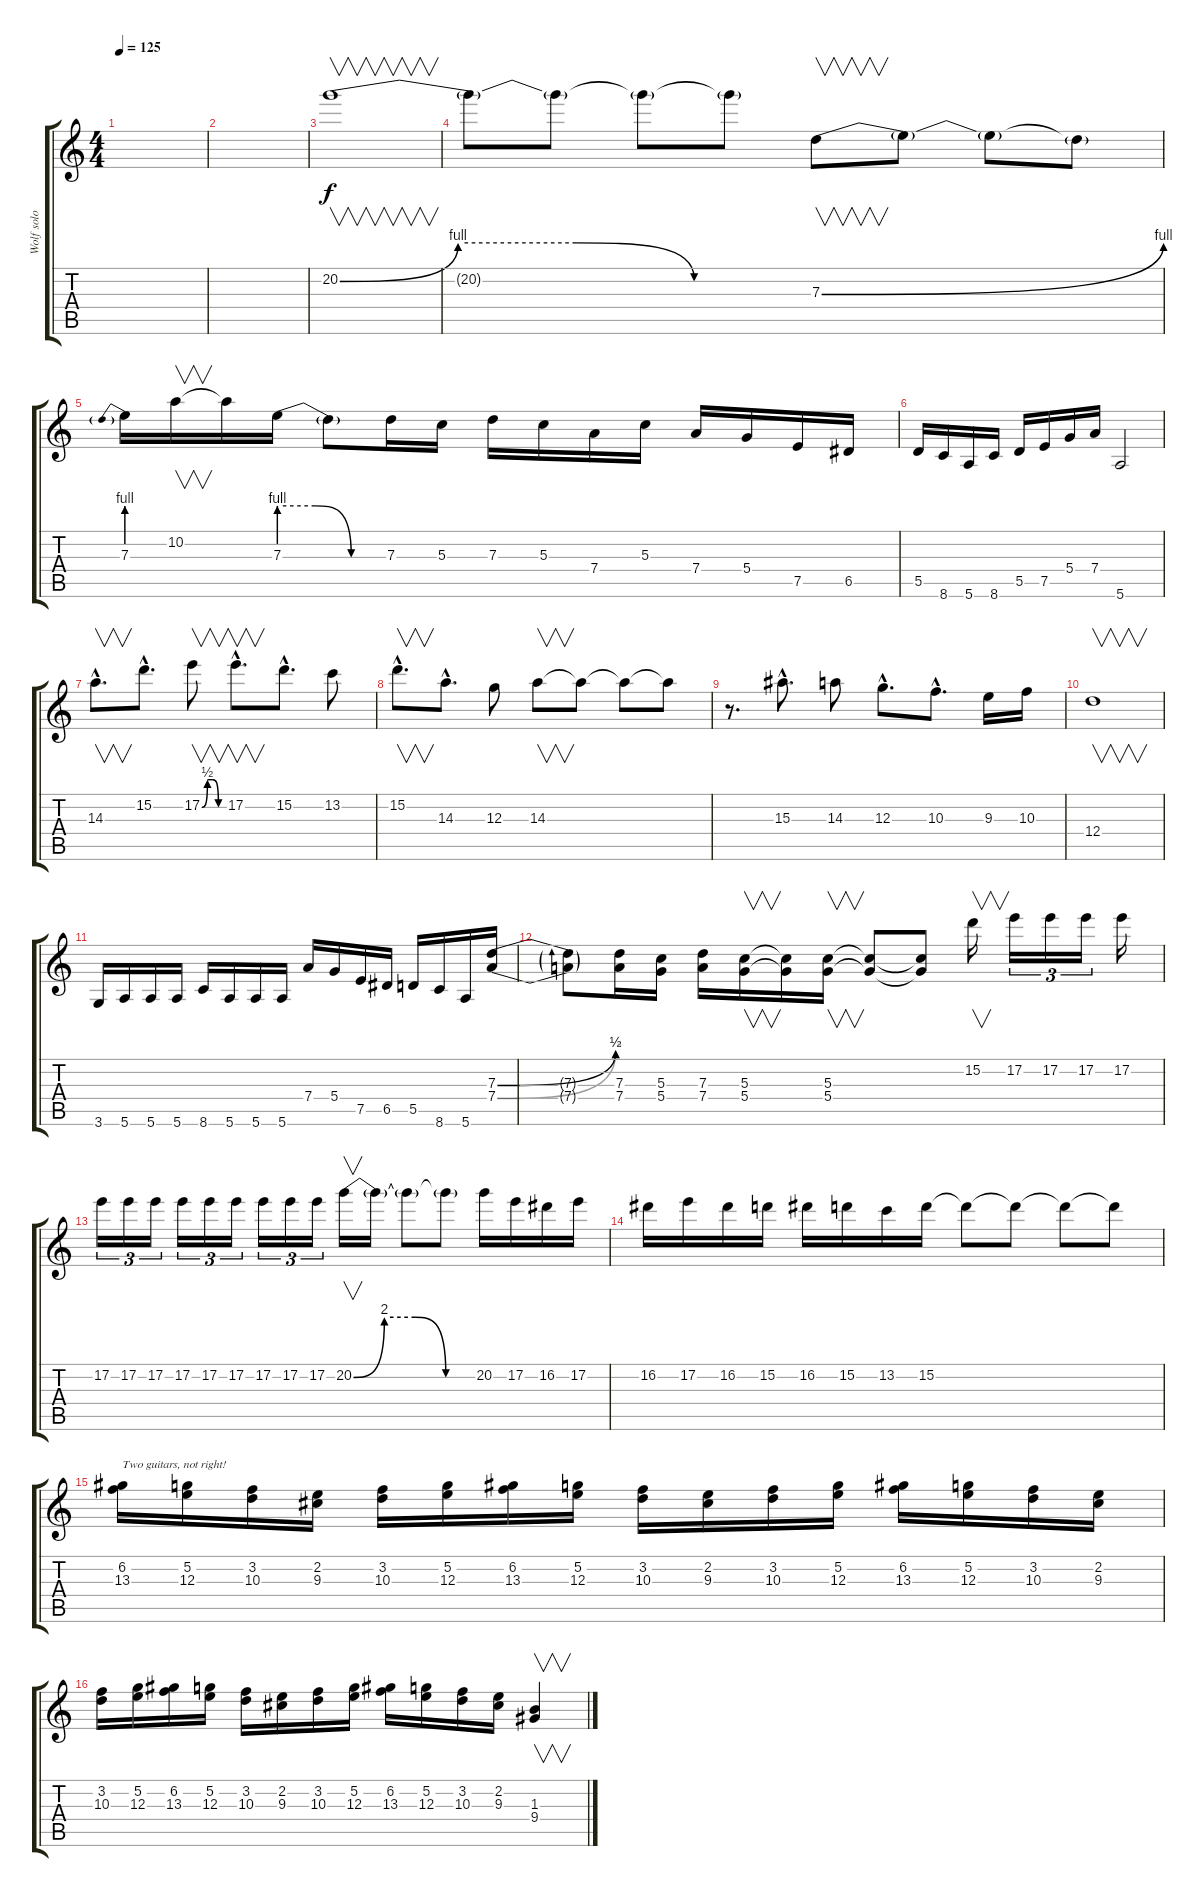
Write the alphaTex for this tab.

\track ("Wolf solo" "Wolf solo") {instrument distortionguitar}
\staff {score tabs}
\tuning (E4 B3 G3 D3 A2 E2) {hide}
\ts (4 4)
\tempo 125
\clef g2
\ks c
|
|
20.2{be (custom 0 0 15 4 30 4 45 0 60 0)}.1{v} |
20.2{t}.8 20.2{t}.8 20.2{t}.8 20.2{t}.8 7.3{be (bend 0 0 60 4)}.8{v} 7.3{t}.8 7.3{t}.8 7.3{t}.8 |
7.3{be (prebend 0 4 60 4)}.16 10.2.16{v} 10.2{t}.16 7.3{be (custom 0 4 20 4 40 0 60 0)}.16 7.3{t}.8 7.3.16 5.3.16 7.3.16 5.3.16 7.4.16 5.3.16 7.4.16 5.4.16 7.5.16 6.5.16 |
5.5.16 8.6.16 5.6.16 8.6.16 5.5.16 7.5.16 5.4.16 7.4.16 5.6.2 |
14.3{hac}.8{v d} 15.2{hac}.8{d} 17.2{be (custom 0 0 15 2 30 2 45 0 60 0)}.8{v} 17.2{hac}.8{v d} 15.2{hac}.8{d} 13.2.8 |
15.2{hac}.8{v d} 14.3{hac}.8{d} 12.3.8 14.3.8{v} 14.3{t}.8 14.3{t}.8 14.3{t}.8 |
r.8{d} 15.3{hac}.8{d} 14.3.8 12.3{hac}.8{d} 10.3{hac}.8{d} 9.3.16 10.3.16 |
12.4.1{v} |
3.6.16 5.6.16 5.6.16 5.6.16 8.6.16 5.6.16 5.6.16 5.6.16 7.4.16 5.4.16 7.5.16 6.5.16 5.5.16 8.6.16 5.6.16 (7.3{be (bend 0 0 60 2)} 7.4{be (bend 0 0 60 1)}).16 |
(7.3{t} 7.4{t}).8 (7.3 7.4).16 (5.3 5.4).16 (7.3 7.4).16 (5.3 5.4).16{v} (5.3{t} 5.4{t}).16 (5.3 5.4).16{v} (5.3{t} 5.4{t}).8 (5.3{t} 5.4{t}).8 15.2.16{v} 17.2.16{tu (3 2)} 17.2.16{tu (3 2)} 17.2.16{tu (3 2)} 17.2.16 |
17.2.16{tu (3 2)} 17.2.16{tu (3 2)} 17.2.16{tu (3 2)} 17.2.16{tu (3 2)} 17.2.16{tu (3 2)} 17.2.16{tu (3 2)} 17.2.16{tu (3 2)} 17.2.16{tu (3 2)} 17.2.16{tu (3 2)} 20.2{be (custom 0 0 15 8 30 8 45 0 60 0)}.16{v} 20.2{t}.16 20.2{t}.8 20.2{t}.8 20.2.16 17.2.16 16.2.16 17.2.16 |
16.2.16 17.2.16 16.2.16 15.2.16 16.2.16 15.2.16 13.2.16 15.2.16 15.2{t}.8 15.2{t}.8 15.2{t}.8 15.2{t}.8 |
(6.2 13.3).16{txt "Two guitars, not right!"} (5.2 12.3).16 (3.2 10.3).16 (2.2 9.3).16 (3.2 10.3).16 (5.2 12.3).16 (6.2 13.3).16 (5.2 12.3).16 (3.2 10.3).16 (2.2 9.3).16 (3.2 10.3).16 (5.2 12.3).16 (6.2 13.3).16 (5.2 12.3).16 (3.2 10.3).16 (2.2 9.3).16 |
(3.2 10.3).16 (5.2 12.3).16 (6.2 13.3).16 (5.2 12.3).16 (3.2 10.3).16 (2.2 9.3).16 (3.2 10.3).16 (5.2 12.3).16 (6.2 13.3).16 (5.2 12.3).16 (3.2 10.3).16 (2.2 9.3).16 (1.3 9.4).4{v}
